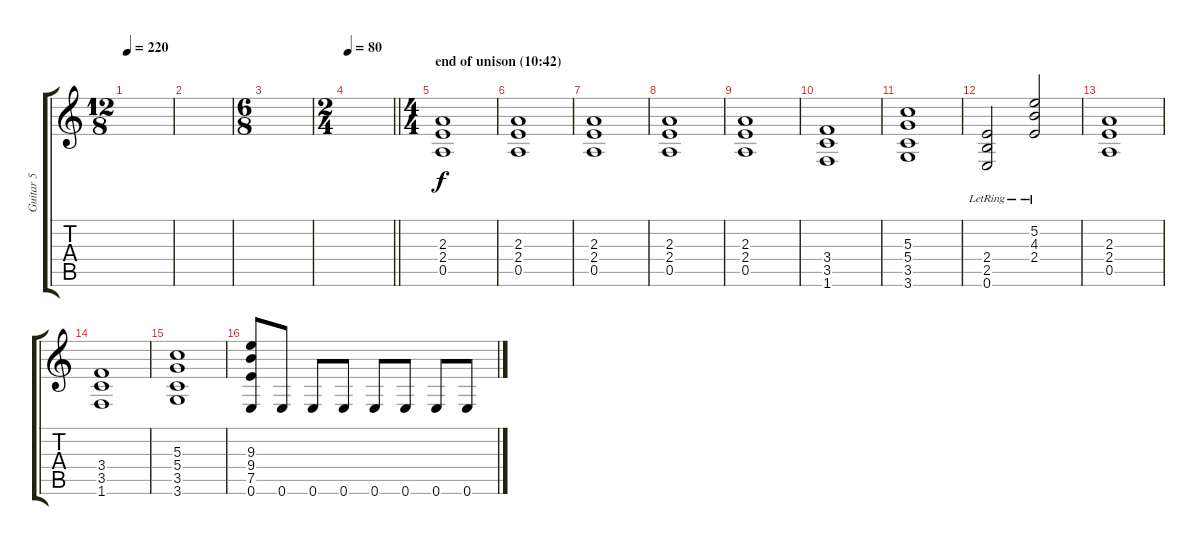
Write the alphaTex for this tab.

\track ("Guitar 5" "Guitar 5") {instrument distortionguitar}
\staff {score tabs}
\tuning (E4 B3 G3 D3 A2 E2) {hide}
\ts (12 8)
\tempo 220
\clef g2
\ks c
|
|
\ts (6 8)
|
\ts (2 4)
\tempo 80
\barLineRight lightlight
|
\ts (4 4)
\section ("" "end of unison (10:42)")
(2.3 2.4 0.5).1 |
(2.3 2.4 0.5).1 |
(2.3 2.4 0.5).1 |
(2.3 2.4 0.5).1 |
(2.3 2.4 0.5).1 |
(3.4 3.5 1.6).1 |
(5.3 5.4 3.5 3.6).1 |
(2.4{lr} 2.5{lr} 0.6{lr}).2 (5.2{lr} 4.3{lr} 2.4{lr}).2 |
(2.3 2.4 0.5).1 |
(3.4 3.5 1.6).1 |
(5.3 5.4 3.5 3.6).1 |
(9.3 9.4 7.5 0.6).8 0.6.8 0.6.8 0.6.8 0.6.8 0.6.8 0.6.8 0.6.8
